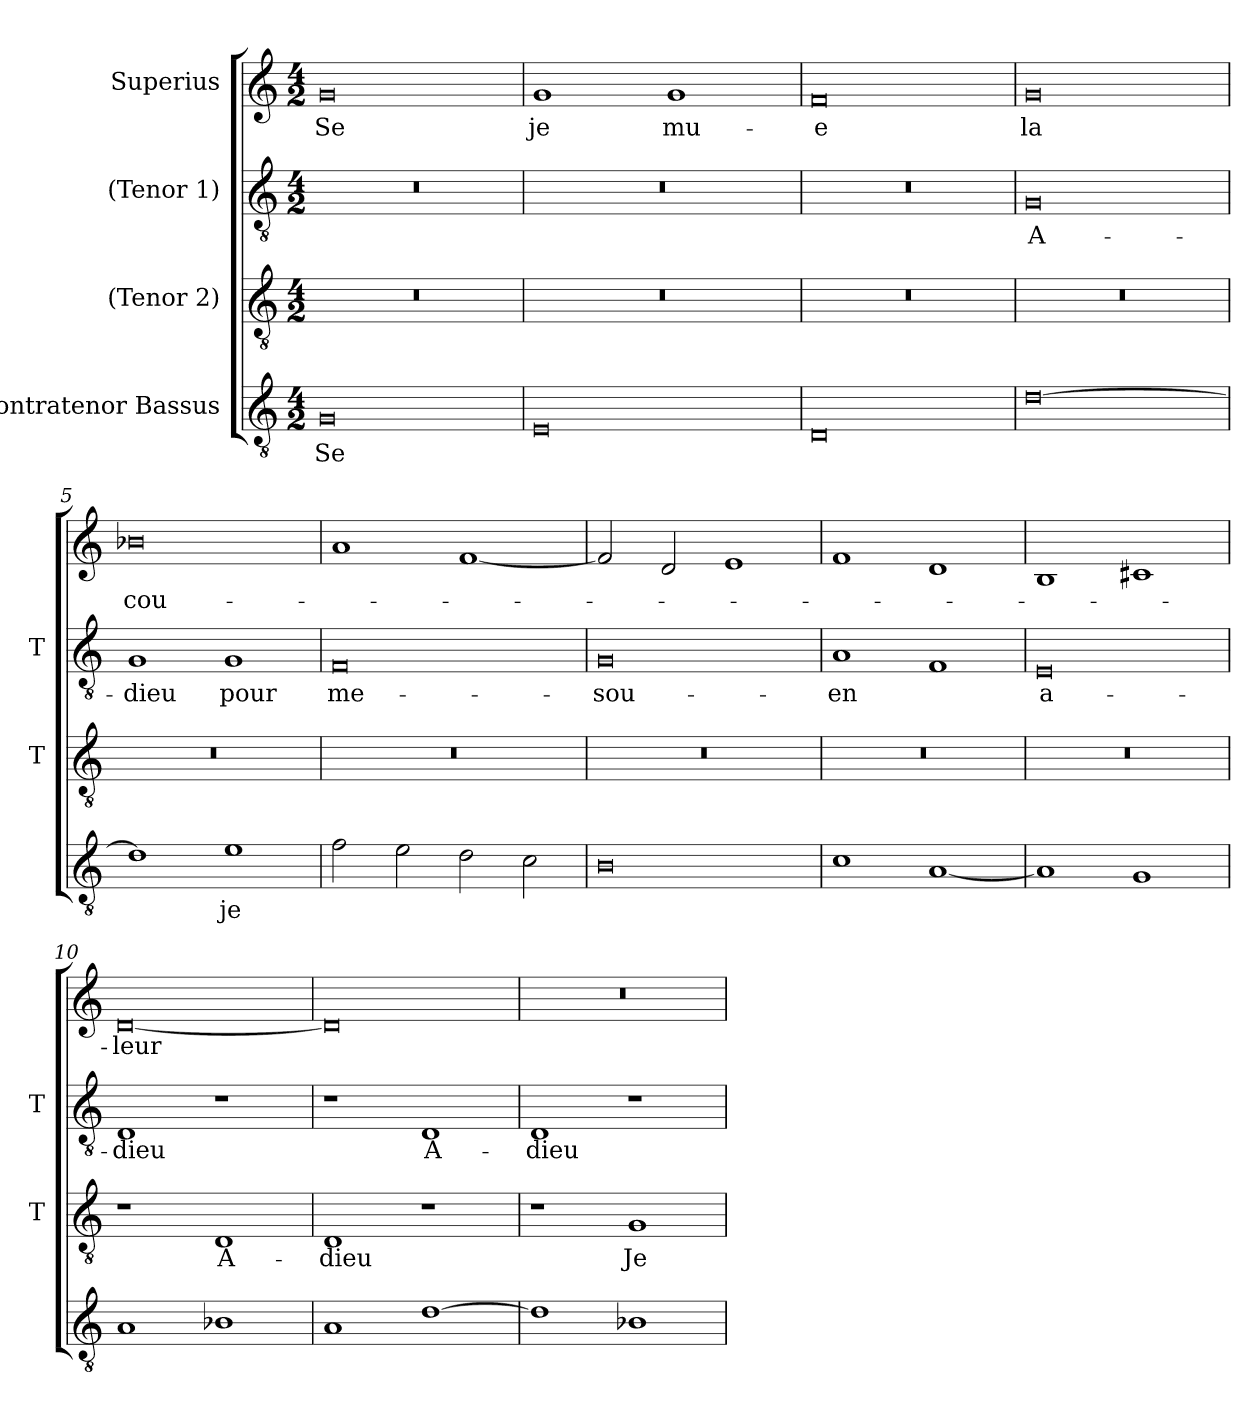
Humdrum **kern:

**kern	**text	**kern	**text	**kern	**text	**kern	**text
*part4	*part4	*part3	*part3	*part2	*part2	*part1	*part1
*staff4	*staff4	*staff3	*staff3	*staff2	*staff2	*staff1	*staff1
*I"Contratenor Bassus	*	*I"(Tenor 2)	*	*I"(Tenor 1)	*	*I"Superius	*
*	*	*I'T	*	*I'T	*	*	*
*clefGv2	*	*clefGv2	*	*clefGv2	*	*clefG2	*
*M4/2	*	*M4/2	*	*M4/2	*	*M4/2	*
=1	=1	=1	=1	=1	=1	=1	=1
0G	-Se	0r	.	0r	.	0g	-Se
=2	=2	=2	=2	=2	=2	=2	=2
0E	.	0r	.	0r	.	1g	-je
.	.	.	.	.	.	1g	mu-
=3	=3	=3	=3	=3	=3	=3	=3
0D	.	0r	.	0r	.	0f	-e
=4	=4	=4	=4	=4	=4	=4	=4
[0d	.	0r	.	0G	A-	0g	-la
=5	=5	=5	=5	=5	=5	=5	=5
1d]	.	0r	.	1G	-dieu	0b-X	cou-
1e	-je	.	.	1G	-pour	.	.
=6	=6	=6	=6	=6	=6	=6	=6
2f	.	0r	.	0F	me-	1a	.
2e	.	.	.	.	.	.	.
2d	.	.	.	.	.	[1f	.
2c	.	.	.	.	.	.	.
=7	=7	=7	=7	=7	=7	=7	=7
0B	.	0r	.	0G	-sou-	2f]	.
.	.	.	.	.	.	2d	.
.	.	.	.	.	.	1e	.
=8	=8	=8	=8	=8	=8	=8	=8
1c	.	0r	.	1A	-en	1f	.
[1A	.	.	.	1F	.	1d	.
=9	=9	=9	=9	=9	=9	=9	=9
1A]	.	0r	.	0E	a-	1B	.
1G	.	.	.	.	.	1c#X	.
=10	=10	=10	=10	=10	=10	=10	=10
1A	.	1r	.	1D	-dieu	[0d	-leur
1B-X	.	1D	A-	1r	.	.	.
=11	=11	=11	=11	=11	=11	=11	=11
1A	.	1D	-dieu	1r	.	0d]	.
[1d	.	1r	.	1D	A-	.	.
=12	=12	=12	=12	=12	=12	=12	=12
1d]	.	1r	.	1D	-dieu	0r	.
1B-X	.	1G	-Je	1r	.	.	.
=	=	=	=	=	=	=	=
*-	*-	*-	*-	*-	*-	*-	*-
